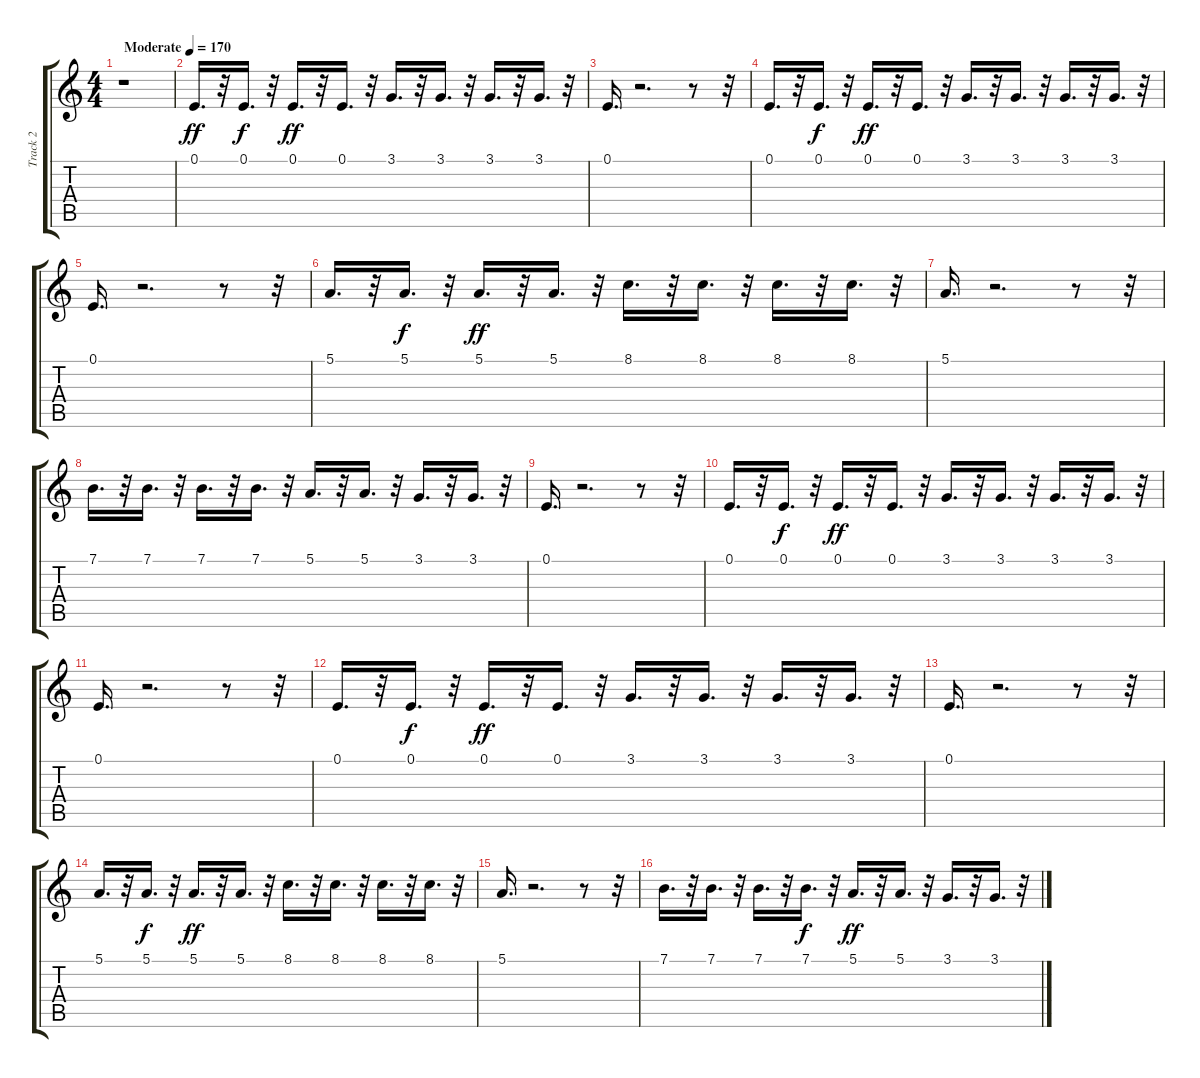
\track ("Track 2" "Track 2") {instrument fx4atmosphere}
\staff {score tabs}
\tuning (E4 B3 G3 D3 A2 E2) {hide}
\ts (4 4)
\tempo (170 "Moderate")
\clef g2
\ks c
r.1{dy ff instrument fx4atmosphere} |
0.1.16{d} r.32 0.1.16{d dy f} r.32 0.1.16{d dy ff} r.32 0.1.16{d} r.32 3.1.16{d} r.32 3.1.16{d} r.32 3.1.16{d} r.32 3.1.16{d} r.32 |
0.1.16{d} r.2{d} r.8 r.32 |
0.1.16{d} r.32 0.1.16{d dy f} r.32 0.1.16{d dy ff} r.32 0.1.16{d} r.32 3.1.16{d} r.32 3.1.16{d} r.32 3.1.16{d} r.32 3.1.16{d} r.32 |
0.1.16{d} r.2{d} r.8 r.32 |
5.1.16{d} r.32 5.1.16{d dy f} r.32 5.1.16{d dy ff} r.32 5.1.16{d} r.32 8.1.16{d} r.32 8.1.16{d} r.32 8.1.16{d} r.32 8.1.16{d} r.32 |
5.1.16{d} r.2{d} r.8 r.32 |
7.1.16{d} r.32 7.1.16{d} r.32 7.1.16{d} r.32 7.1.16{d} r.32 5.1.16{d} r.32 5.1.16{d} r.32 3.1.16{d} r.32 3.1.16{d} r.32 |
0.1.16{d} r.2{d} r.8 r.32 |
0.1.16{d} r.32 0.1.16{d dy f} r.32 0.1.16{d dy ff} r.32 0.1.16{d} r.32 3.1.16{d} r.32 3.1.16{d} r.32 3.1.16{d} r.32 3.1.16{d} r.32 |
0.1.16{d} r.2{d} r.8 r.32 |
0.1.16{d} r.32 0.1.16{d dy f} r.32 0.1.16{d dy ff} r.32 0.1.16{d} r.32 3.1.16{d} r.32 3.1.16{d} r.32 3.1.16{d} r.32 3.1.16{d} r.32 |
0.1.16{d} r.2{d} r.8 r.32 |
5.1.16{d} r.32 5.1.16{d dy f} r.32 5.1.16{d dy ff} r.32 5.1.16{d} r.32 8.1.16{d} r.32 8.1.16{d} r.32 8.1.16{d} r.32 8.1.16{d} r.32 |
5.1.16{d} r.2{d} r.8 r.32 |
7.1.16{d} r.32 7.1.16{d} r.32 7.1.16{d} r.32 7.1.16{d dy f} r.32 5.1.16{d dy ff} r.32 5.1.16{d} r.32 3.1.16{d} r.32 3.1.16{d} r.32
